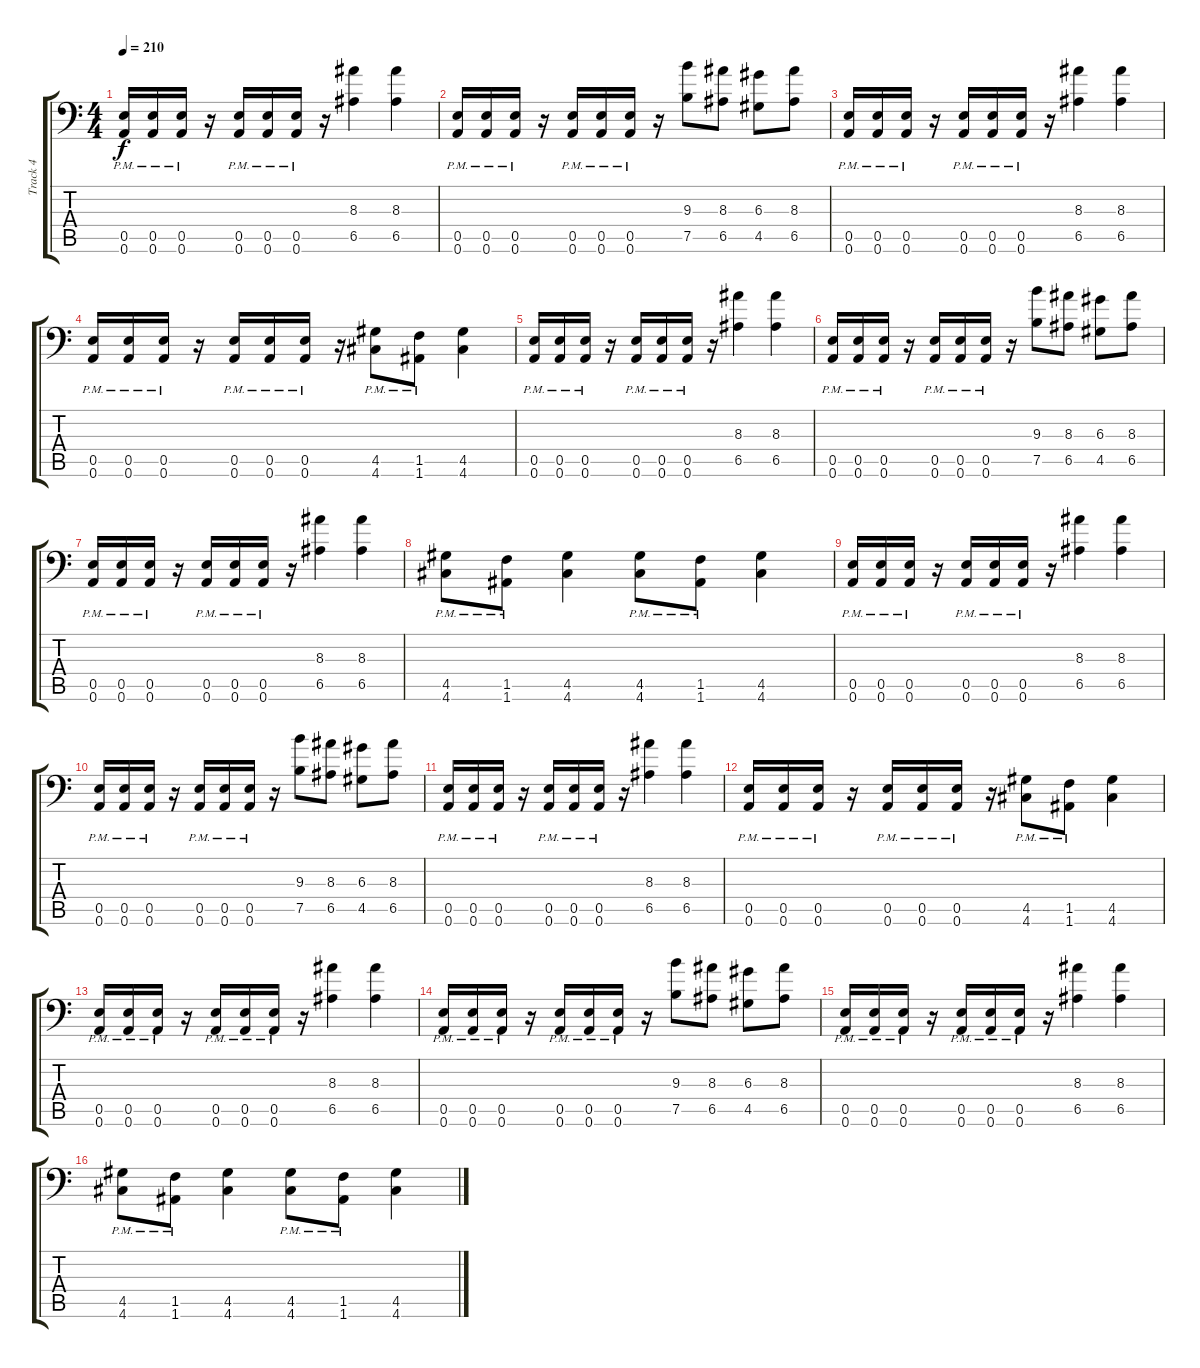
\track ("Track 4" "Track 4") {instrument distortionguitar}
\staff {score tabs}
\tuning (B3 Gb3 D3 A2 E2 A1) {hide}
\ts (4 4)
\tempo 210
\clef f4
\ks c
(0.5{pm} 0.6{pm}).16{dy f} (0.5{pm} 0.6{pm}).16 (0.5{pm} 0.6{pm}).16 r.16 (0.5{pm} 0.6{pm}).16 (0.5{pm} 0.6{pm}).16 (0.5{pm} 0.6{pm}).16 r.16 (8.3 6.5).4 (8.3 6.5).4 |
(0.5{pm} 0.6{pm}).16 (0.5{pm} 0.6{pm}).16 (0.5{pm} 0.6{pm}).16 r.16 (0.5{pm} 0.6{pm}).16 (0.5{pm} 0.6{pm}).16 (0.5{pm} 0.6{pm}).16 r.16 (9.3 7.5).8 (8.3 6.5).8 (6.3 4.5).8 (8.3 6.5).8 |
(0.5{pm} 0.6{pm}).16 (0.5{pm} 0.6{pm}).16 (0.5{pm} 0.6{pm}).16 r.16 (0.5{pm} 0.6{pm}).16 (0.5{pm} 0.6{pm}).16 (0.5{pm} 0.6{pm}).16 r.16 (8.3 6.5).4 (8.3 6.5).4 |
(0.5{pm} 0.6{pm}).16 (0.5{pm} 0.6{pm}).16 (0.5{pm} 0.6{pm}).16 r.16 (0.5{pm} 0.6{pm}).16 (0.5{pm} 0.6{pm}).16 (0.5{pm} 0.6{pm}).16 r.16 (4.5{pm} 4.6{pm}).8 (1.5{pm} 1.6{pm}).8 (4.5 4.6).4 |
(0.5{pm} 0.6{pm}).16 (0.5{pm} 0.6{pm}).16 (0.5{pm} 0.6{pm}).16 r.16 (0.5{pm} 0.6{pm}).16 (0.5{pm} 0.6{pm}).16 (0.5{pm} 0.6{pm}).16 r.16 (8.3 6.5).4 (8.3 6.5).4 |
(0.5{pm} 0.6{pm}).16 (0.5{pm} 0.6{pm}).16 (0.5{pm} 0.6{pm}).16 r.16 (0.5{pm} 0.6{pm}).16 (0.5{pm} 0.6{pm}).16 (0.5{pm} 0.6{pm}).16 r.16 (9.3 7.5).8 (8.3 6.5).8 (6.3 4.5).8 (8.3 6.5).8 |
(0.5{pm} 0.6{pm}).16 (0.5{pm} 0.6{pm}).16 (0.5{pm} 0.6{pm}).16 r.16 (0.5{pm} 0.6{pm}).16 (0.5{pm} 0.6{pm}).16 (0.5{pm} 0.6{pm}).16 r.16 (8.3 6.5).4 (8.3 6.5).4 |
(4.5{pm} 4.6{pm}).8 (1.5{pm} 1.6{pm}).8 (4.5 4.6).4 (4.5{pm} 4.6{pm}).8 (1.5{pm} 1.6{pm}).8 (4.5 4.6).4 |
(0.5{pm} 0.6{pm}).16 (0.5{pm} 0.6{pm}).16 (0.5{pm} 0.6{pm}).16 r.16 (0.5{pm} 0.6{pm}).16 (0.5{pm} 0.6{pm}).16 (0.5{pm} 0.6{pm}).16 r.16 (8.3 6.5).4 (8.3 6.5).4 |
(0.5{pm} 0.6{pm}).16 (0.5{pm} 0.6{pm}).16 (0.5{pm} 0.6{pm}).16 r.16 (0.5{pm} 0.6{pm}).16 (0.5{pm} 0.6{pm}).16 (0.5{pm} 0.6{pm}).16 r.16 (9.3 7.5).8 (8.3 6.5).8 (6.3 4.5).8 (8.3 6.5).8 |
(0.5{pm} 0.6{pm}).16 (0.5{pm} 0.6{pm}).16 (0.5{pm} 0.6{pm}).16 r.16 (0.5{pm} 0.6{pm}).16 (0.5{pm} 0.6{pm}).16 (0.5{pm} 0.6{pm}).16 r.16 (8.3 6.5).4 (8.3 6.5).4 |
(0.5{pm} 0.6{pm}).16 (0.5{pm} 0.6{pm}).16 (0.5{pm} 0.6{pm}).16 r.16 (0.5{pm} 0.6{pm}).16 (0.5{pm} 0.6{pm}).16 (0.5{pm} 0.6{pm}).16 r.16 (4.5{pm} 4.6{pm}).8 (1.5{pm} 1.6{pm}).8 (4.5 4.6).4 |
(0.5{pm} 0.6{pm}).16 (0.5{pm} 0.6{pm}).16 (0.5{pm} 0.6{pm}).16 r.16 (0.5{pm} 0.6{pm}).16 (0.5{pm} 0.6{pm}).16 (0.5{pm} 0.6{pm}).16 r.16 (8.3 6.5).4 (8.3 6.5).4 |
(0.5{pm} 0.6{pm}).16 (0.5{pm} 0.6{pm}).16 (0.5{pm} 0.6{pm}).16 r.16 (0.5{pm} 0.6{pm}).16 (0.5{pm} 0.6{pm}).16 (0.5{pm} 0.6{pm}).16 r.16 (9.3 7.5).8 (8.3 6.5).8 (6.3 4.5).8 (8.3 6.5).8 |
(0.5{pm} 0.6{pm}).16 (0.5{pm} 0.6{pm}).16 (0.5{pm} 0.6{pm}).16 r.16 (0.5{pm} 0.6{pm}).16 (0.5{pm} 0.6{pm}).16 (0.5{pm} 0.6{pm}).16 r.16 (8.3 6.5).4 (8.3 6.5).4 |
(4.5{pm} 4.6{pm}).8 (1.5{pm} 1.6{pm}).8 (4.5 4.6).4 (4.5{pm} 4.6{pm}).8 (1.5{pm} 1.6{pm}).8 (4.5 4.6).4
